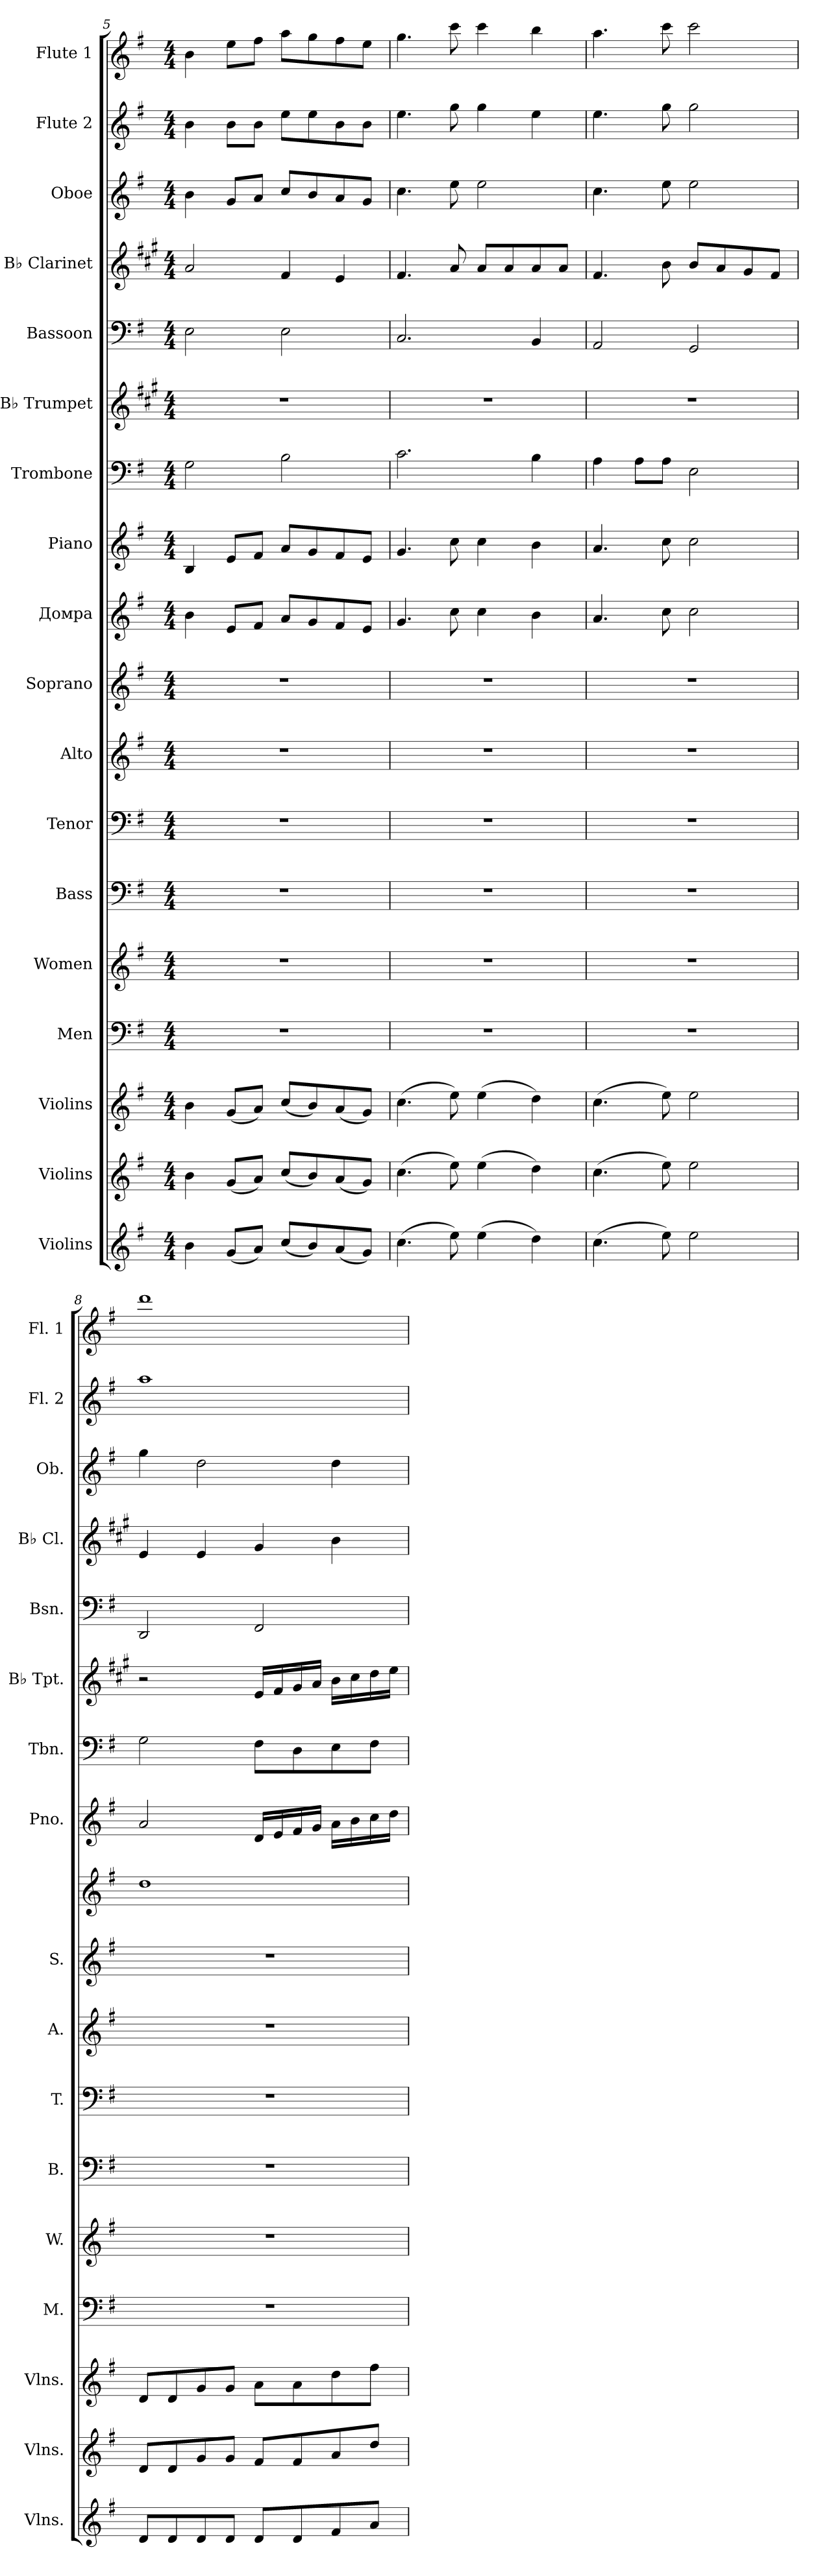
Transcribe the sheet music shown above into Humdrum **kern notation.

**kern	**kern	**kern	**kern	**kern	**kern	**kern	**kern	**kern	**kern	**kern	**kern	**kern	**kern	**kern	**kern	**kern	**kern
*part18	*part17	*part16	*part15	*part14	*part13	*part12	*part11	*part10	*part9	*part8	*part7	*part6	*part5	*part4	*part3	*part2	*part1
*staff18	*staff17	*staff16	*staff15	*staff14	*staff13	*staff12	*staff11	*staff10	*staff9	*staff8	*staff7	*staff6	*staff5	*staff4	*staff3	*staff2	*staff1
*I"Violins	*I"Violins	*I"Violins	*I"Men	*I"Women	*I"Bass	*I"Tenor	*I"Alto	*I"Soprano	*I"Домра	*I"Piano	*I"Trombone	*I"B♭ Trumpet	*I"Bassoon	*I"B♭ Clarinet	*I"Oboe	*I"Flute 2	*I"Flute 1
*I'Vlns.	*I'Vlns.	*I'Vlns.	*I'M.	*I'W.	*I'B.	*I'T.	*I'A.	*I'S.	*	*I'Pno.	*I'Tbn.	*I'B♭ Tpt.	*I'Bsn.	*I'B♭ Cl.	*I'Ob.	*I'Fl. 2	*I'Fl. 1
*clefG2	*clefG2	*clefG2	*clefF4	*clefG2	*clefF4	*clefF4	*clefG2	*clefG2	*clefG2	*clefG2	*clefF4	*clefG2	*clefF4	*clefG2	*clefG2	*clefG2	*clefG2
*	*	*	*	*	*	*	*	*	*	*	*	*ITrd1c2	*	*ITrd1c2	*	*	*
*k[f#]	*k[f#]	*k[f#]	*k[f#]	*k[f#]	*k[f#]	*k[f#]	*k[f#]	*k[f#]	*k[f#]	*k[f#]	*k[f#]	*k[f#]	*k[f#]	*k[f#]	*k[f#]	*k[f#]	*k[f#]
*M4/4	*M4/4	*M4/4	*M4/4	*M4/4	*M4/4	*M4/4	*M4/4	*M4/4	*M4/4	*M4/4	*M4/4	*M4/4	*M4/4	*M4/4	*M4/4	*M4/4	*M4/4
=5	=5	=5	=5	=5	=5	=5	=5	=5	=5	=5	=5	=5	=5	=5	=5	=5	=5
4b\	4b\	4b\	1r	1r	1r	1r	1r	1r	4b\	4B/	2G\	1r	2E\	2g/	4b\	4b\	4b\
(<8g/L	(<8g/L	(<8g/L	.	.	.	.	.	.	8e/L	8e/L	.	.	.	.	8g/L	8b\L	8ee\L
8a/J)	8a/J)	8a/J)	.	.	.	.	.	.	8f#/J	8f#/J	.	.	.	.	8a/J	8b\J	8ff#\J
(<8cc/L	(<8cc/L	(<8cc/L	.	.	.	.	.	.	8a/L	8a/L	2B\	.	2E\	4e/	8cc/L	8ee\L	8aa\L
8b/)	8b/)	8b/)	.	.	.	.	.	.	8g/	8g/	.	.	.	.	8b/	8ee\	8gg\
(<8a/	(<8a/	(<8a/	.	.	.	.	.	.	8f#/	8f#/	.	.	.	4d/	8a/	8b\	8ff#\
8g/J)	8g/J)	8g/J)	.	.	.	.	.	.	8e/J	8e/J	.	.	.	.	8g/J	8b\J	8ee\J
=6	=6	=6	=6	=6	=6	=6	=6	=6	=6	=6	=6	=6	=6	=6	=6	=6	=6
(>4.cc\	(>4.cc\	(>4.cc\	1r	1r	1r	1r	1r	1r	4.g/	4.g/	2.c\	1r	2.C/	4.e/	4.cc\	4.ee\	4.gg\
8ee\)	8ee\)	8ee\)	.	.	.	.	.	.	8cc\	8cc\	.	.	.	8g/	8ee\	8gg\	8ccc\
(>4ee\	(>4ee\	(>4ee\	.	.	.	.	.	.	4cc\	4cc\	.	.	.	8g/L	2ee\	4gg\	4ccc\
.	.	.	.	.	.	.	.	.	.	.	.	.	.	8g/	.	.	.
4dd\)	4dd\)	4dd\)	.	.	.	.	.	.	4b\	4b\	4B\	.	4BB/	8g/	.	4ee\	4bb\
.	.	.	.	.	.	.	.	.	.	.	.	.	.	8g/J	.	.	.
!!LO:PB:g=z
=7	=7	=7	=7	=7	=7	=7	=7	=7	=7	=7	=7	=7	=7	=7	=7	=7	=7
(>4.cc\	(>4.cc\	(>4.cc\	1r	1r	1r	1r	1r	1r	4.a/	4.a/	4A\	1r	2AA/	4.e/	4.cc\	4.ee\	4.aa\
.	.	.	.	.	.	.	.	.	.	.	8A\L	.	.	.	.	.	.
8ee\)	8ee\)	8ee\)	.	.	.	.	.	.	8cc\	8cc\	8A\J	.	.	8a\	8ee\	8gg\	8ccc\
2ee\	2ee\	2ee\	.	.	.	.	.	.	2cc\	2cc\	2E\	.	2GG/	8a/L	2ee\	2gg\	2ccc\
.	.	.	.	.	.	.	.	.	.	.	.	.	.	8g/	.	.	.
.	.	.	.	.	.	.	.	.	.	.	.	.	.	8f#/	.	.	.
.	.	.	.	.	.	.	.	.	.	.	.	.	.	8e/J	.	.	.
=8	=8	=8	=8	=8	=8	=8	=8	=8	=8	=8	=8	=8	=8	=8	=8	=8	=8
8d/L	8d/L	8d/L	1r	1r	1r	1r	1r	1r	1dd	2a/	2G\	2r	2DD/	4d/	4gg\	1aa	1ddd
8d/	8d/	8d/	.	.	.	.	.	.	.	.	.	.	.	.	.	.	.
8d/	8g/	8g/	.	.	.	.	.	.	.	.	.	.	.	4d/	2dd\	.	.
8d/J	8g/J	8g/J	.	.	.	.	.	.	.	.	.	.	.	.	.	.	.
8d/L	8f#/L	8a\L	.	.	.	.	.	.	.	16d/LL	8F#\L	16d/LL	2FF#/	4f#/	.	.	.
.	.	.	.	.	.	.	.	.	.	16e/	.	16e/	.	.	.	.	.
8d/	8f#/	8a\	.	.	.	.	.	.	.	16f#/	8D\	16f#/	.	.	.	.	.
.	.	.	.	.	.	.	.	.	.	16g/JJ	.	16g/JJ	.	.	.	.	.
8f#/	8a/	8dd\	.	.	.	.	.	.	.	16a\LL	8E\	16a\LL	.	4a\	4dd\	.	.
.	.	.	.	.	.	.	.	.	.	16b\	.	16b\	.	.	.	.	.
8a/J	8dd/J	8ff#\J	.	.	.	.	.	.	.	16cc\	8F#\J	16cc\	.	.	.	.	.
.	.	.	.	.	.	.	.	.	.	16dd\JJ	.	16dd\JJ	.	.	.	.	.
=	=	=	=	=	=	=	=	=	=	=	=	=	=	=	=	=	=
*-	*-	*-	*-	*-	*-	*-	*-	*-	*-	*-	*-	*-	*-	*-	*-	*-	*-
